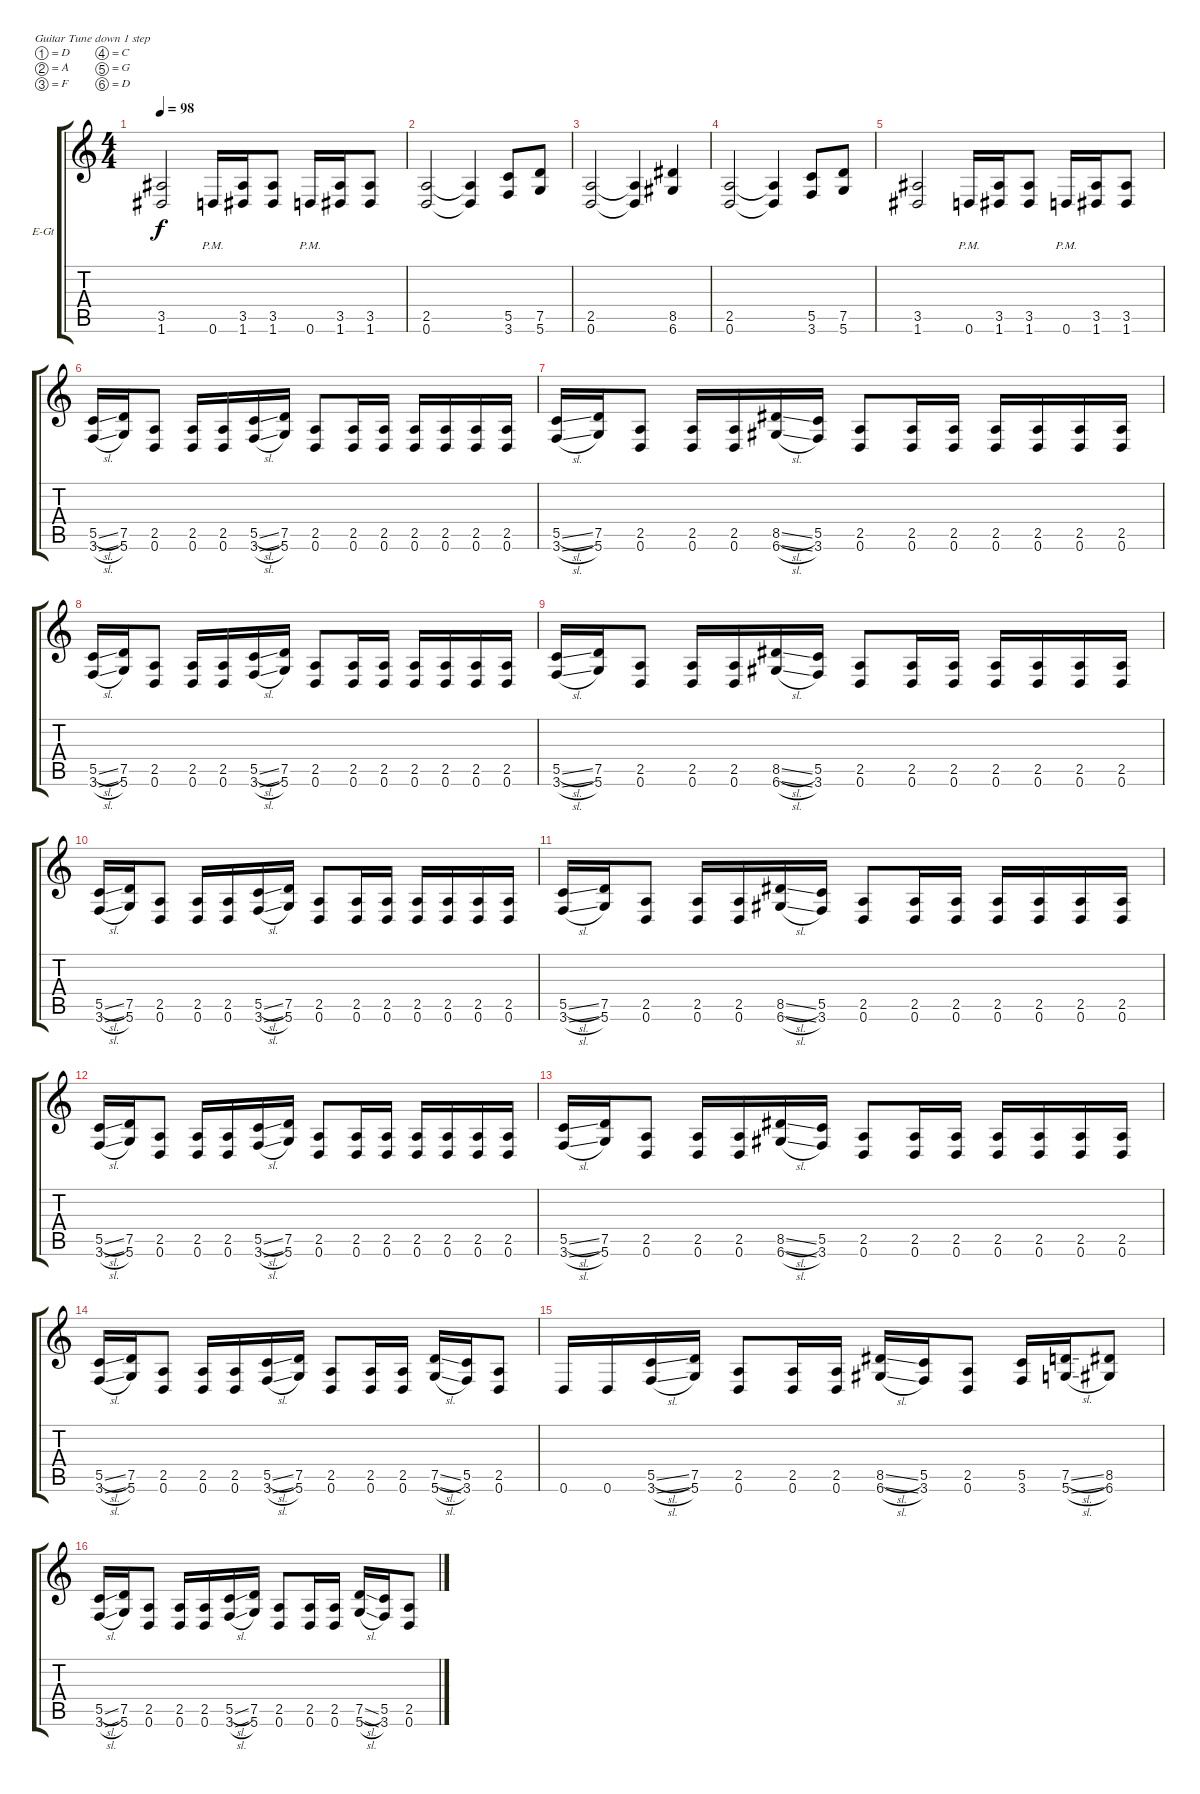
\bracketExtendMode groupsimilarinstruments
\firstSystemTrackNameOrientation horizontal
\otherSystemsTrackNameOrientation horizontal
\track ("Dimebag Darrell" "E-Gt") {solo instrument overdrivenguitar}
\staff {score tabs}
\tuning (D4 A3 F3 C3 G2 D2)
\ts (4 4)
\tempo 98
\clef g2
\ks c
(3.5 1.6).2{dy f} 0.6{pm}.16 (3.5 1.6).16 (3.5 1.6).8 0.6{pm}.16 (3.5 1.6).16 (3.5 1.6).8 |
(2.5 0.6).2 (2.5{t} 0.6{t}).4 (5.5 3.6).8 (7.5 5.6).8 |
(2.5 0.6).2 (2.5{t} 0.6{t}).4 (8.5 6.6).4 |
(2.5 0.6).2 (2.5{t} 0.6{t}).4 (5.5 3.6).8 (7.5 5.6).8 |
(3.5 1.6).2 0.6{pm}.16 (3.5 1.6).16 (3.5 1.6).8 0.6{pm}.16 (3.5 1.6).16 (3.5 1.6).8 |
(5.5{sl} 3.6{sl}).16 (7.5 5.6).16 (2.5 0.6).8 (2.5 0.6).16 (2.5 0.6).16 (5.5{sl} 3.6{sl}).16 (7.5 5.6).16 (2.5 0.6).8 (2.5 0.6).16 (2.5 0.6).16 (2.5 0.6).16 (2.5 0.6).16 (2.5 0.6).16 (2.5 0.6).16 |
(5.5{sl} 3.6{sl}).16 (7.5 5.6).16 (2.5 0.6).8 (2.5 0.6).16 (2.5 0.6).16 (8.5{sl} 6.6{sl}).16 (5.5 3.6).16 (2.5 0.6).8 (2.5 0.6).16 (2.5 0.6).16 (2.5 0.6).16 (2.5 0.6).16 (2.5 0.6).16 (2.5 0.6).16 |
(5.5{sl} 3.6{sl}).16 (7.5 5.6).16 (2.5 0.6).8 (2.5 0.6).16 (2.5 0.6).16 (5.5{sl} 3.6{sl}).16 (7.5 5.6).16 (2.5 0.6).8 (2.5 0.6).16 (2.5 0.6).16 (2.5 0.6).16 (2.5 0.6).16 (2.5 0.6).16 (2.5 0.6).16 |
(5.5{sl} 3.6{sl}).16 (7.5 5.6).16 (2.5 0.6).8 (2.5 0.6).16 (2.5 0.6).16 (8.5{sl} 6.6{sl}).16 (5.5 3.6).16 (2.5 0.6).8 (2.5 0.6).16 (2.5 0.6).16 (2.5 0.6).16 (2.5 0.6).16 (2.5 0.6).16 (2.5 0.6).16 |
(5.5{sl} 3.6{sl}).16 (7.5 5.6).16 (2.5 0.6).8 (2.5 0.6).16 (2.5 0.6).16 (5.5{sl} 3.6{sl}).16 (7.5 5.6).16 (2.5 0.6).8 (2.5 0.6).16 (2.5 0.6).16 (2.5 0.6).16 (2.5 0.6).16 (2.5 0.6).16 (2.5 0.6).16 |
(5.5{sl} 3.6{sl}).16 (7.5 5.6).16 (2.5 0.6).8 (2.5 0.6).16 (2.5 0.6).16 (8.5{sl} 6.6{sl}).16 (5.5 3.6).16 (2.5 0.6).8 (2.5 0.6).16 (2.5 0.6).16 (2.5 0.6).16 (2.5 0.6).16 (2.5 0.6).16 (2.5 0.6).16 |
(5.5{sl} 3.6{sl}).16 (7.5 5.6).16 (2.5 0.6).8 (2.5 0.6).16 (2.5 0.6).16 (5.5{sl} 3.6{sl}).16 (7.5 5.6).16 (2.5 0.6).8 (2.5 0.6).16 (2.5 0.6).16 (2.5 0.6).16 (2.5 0.6).16 (2.5 0.6).16 (2.5 0.6).16 |
(5.5{sl} 3.6{sl}).16 (7.5 5.6).16 (2.5 0.6).8 (2.5 0.6).16 (2.5 0.6).16 (8.5{sl} 6.6{sl}).16 (5.5 3.6).16 (2.5 0.6).8 (2.5 0.6).16 (2.5 0.6).16 (2.5 0.6).16 (2.5 0.6).16 (2.5 0.6).16 (2.5 0.6).16 |
(5.5{sl} 3.6{sl}).16 (7.5 5.6).16 (2.5 0.6).8 (2.5 0.6).16 (2.5 0.6).16 (5.5{sl} 3.6{sl}).16 (7.5 5.6).16 (2.5 0.6).8 (2.5 0.6).16 (2.5 0.6).16 (7.5{sl} 5.6{sl}).16 (5.5 3.6).16 (2.5 0.6).8 |
0.6.16 0.6.16 (5.5{sl} 3.6{sl}).16 (7.5 5.6).16 (2.5 0.6).8 (2.5 0.6).16 (2.5 0.6).16 (8.5{sl} 6.6{sl}).16 (5.5 3.6).16 (2.5 0.6).8 (5.5 3.6).16 (7.5{sl} 5.6{sl}).16 (8.5 6.6).8 |
(5.5{sl} 3.6{sl}).16 (7.5 5.6).16 (2.5 0.6).8 (2.5 0.6).16 (2.5 0.6).16 (5.5{sl} 3.6{sl}).16 (7.5 5.6).16 (2.5 0.6).8 (2.5 0.6).16 (2.5 0.6).16 (7.5{sl} 5.6{sl}).16 (5.5 3.6).16 (2.5 0.6).8
